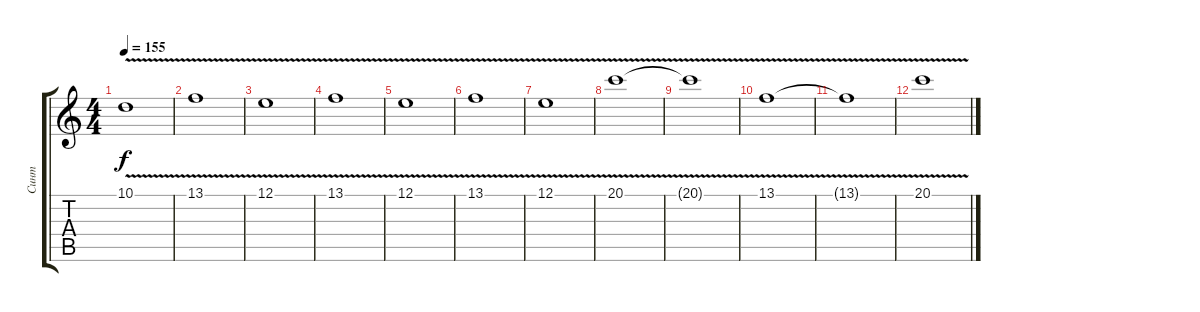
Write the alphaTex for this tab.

\track ("Синт" "Синт") {instrument fx6goblins}
\staff {score tabs}
\tuning (E4 B3 G3 D3 A2 E2) {hide}
\ts (4 4)
\tempo 155
\clef g2
\ks c
10.1{v}.1{dy f} |
13.1{v}.1 |
12.1{v}.1 |
13.1{v}.1 |
12.1{v}.1 |
13.1{v}.1 |
12.1{v}.1 |
20.1{v}.1 |
20.1{t}.1 |
13.1{v}.1 |
13.1{t}.1 |
20.1{v}.1
